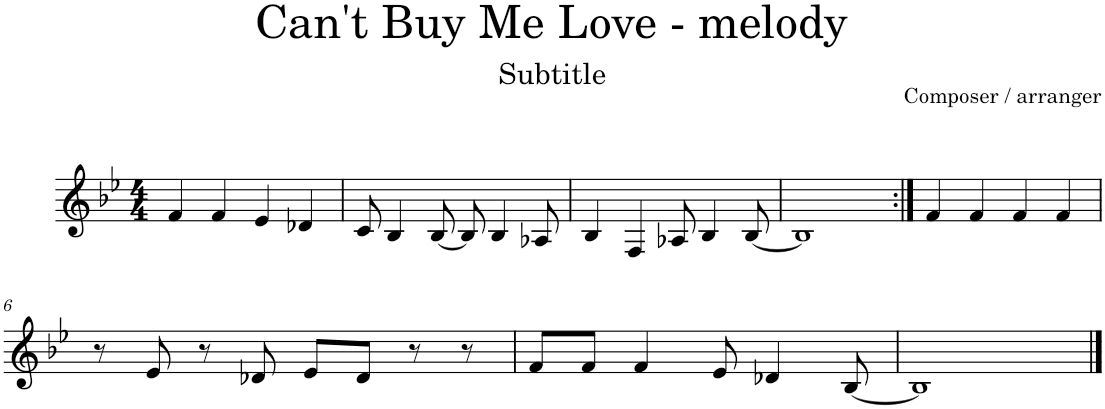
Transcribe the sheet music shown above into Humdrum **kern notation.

**kern
*part1
*staff1
*I"Piano
*I'Pno.
*clefG2
*k[b-e-]
*M4/4
=1
4f/
4f/
4e-/
4d-X/
=2
8c/
4B-/
[8B-/
8B-/]
4B-/
8A-X/
=3
4B-/
4F/
8A-X/
4B-/
[8B-/
=4
1B-]
=5:|!
4f/
4f/
4f/
4f/
!!LO:LB:g=z
=6
8r
8e-/
8r
8d-X/
8e-/L
8d-/J
8r
8r
=7
8f/L
8f/J
4f/
8e-/
4d-X/
[8B-/
=8
1B-]
==
*-
